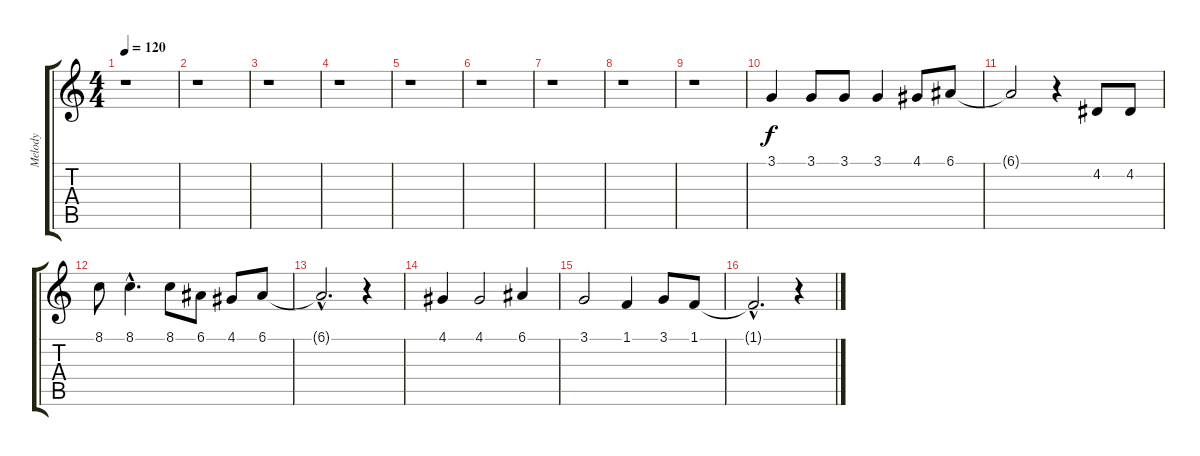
\track ("Melody" "Melody") {instrument lead3calliope}
\staff {score tabs}
\tuning (E4 B3 G3 D3 A2 E2) {hide}
\ts (4 4)
\tempo 120
\clef g2
\ks c
r.1{dy f instrument lead3calliope} |
r.1 |
r.1 |
r.1 |
r.1 |
r.1 |
r.1 |
r.1 |
r.1 |
3.1.4 3.1.8 3.1.8 3.1.4 4.1.8 6.1.8 |
6.1{t}.2 r.4 4.2.8 4.2.8 |
8.1.8 8.1{hac}.4{d} 8.1.8 6.1.8 4.1.8 6.1.8 |
6.1{hac t}.2{d} r.4 |
4.1.4 4.1.2 6.1.4 |
3.1.2 1.1.4 3.1.8 1.1.8 |
1.1{hac t}.2{d} r.4
